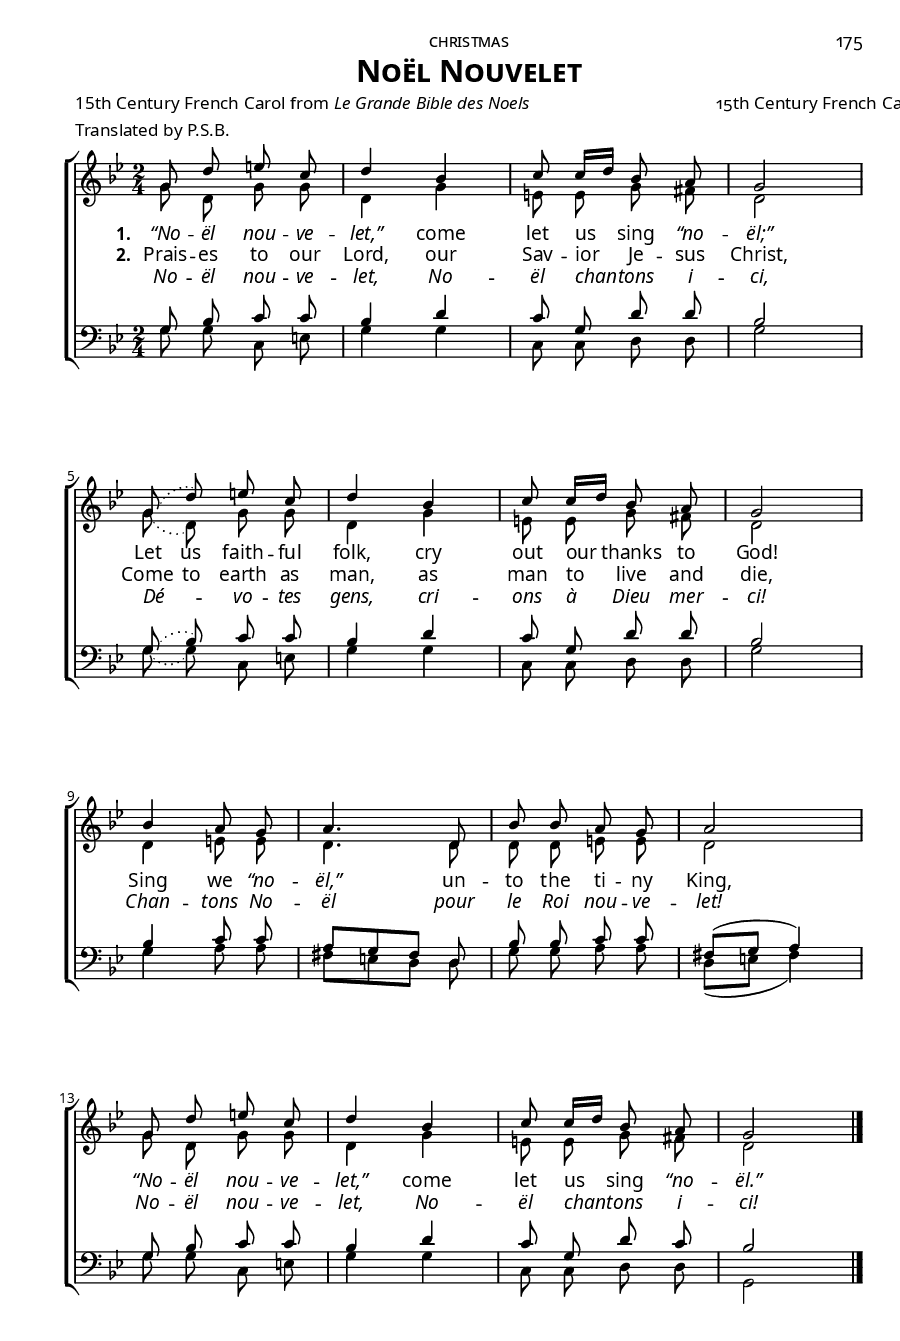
\version "2.14.2"
\include "util.ly"
\header {
  title = \markup{\override #'(font-name . "Garamond Premier Pro Semibold"){ \abs-fontsize #15 \smallCapsOldStyle"Noël Nouvelet"}}
  poet = \markup\column {\concat{"15th Century French Carol from "\italic "Le Grande Bible des Noels"} "Translated by P.S.B."}
  composer = \markup\oldStyleNum"15th Century French Carol"
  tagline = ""
}
\paper {
  %print-all-headers = ##t
  paper-height = 9\in
  paper-width = 6\in
  indent = 0\in
  %system-system-spacing = #'((basic-distance . 10) (padding . 0))
  %system-system-spacing =
  %  #'((basic-distance . 0)
  %     (minimum-distance . 0)
  %     (padding . -0.35)
  %     (stretchability . 100))
  ragged-last-bottom = ##f
  ragged-bottom = ##f
  two-sided = ##t
  inner-margin = 0.5\in
  outer-margin = 0.25\in
  top-margin = 0.25\in
  bottom-margin = 0.25\in
  first-page-number = #175
  print-first-page-number = ##t
  headerLine = \markup{\override #'(font-name . "Garamond Premier Pro") \smallCapsOldStyle"christmas"}
  oddHeaderMarkup = \markup\fill-line{
     \override #'(font-name . "Garamond Premier Pro")\abs-fontsize #8.5
     \combine 
        \fill-line{"" \on-the-fly #print-page-number-check-first
        \oldStylePageNum""
        }
        \fill-line{\headerLine}
  }
  evenHeaderMarkup = \markup {
     \override #'(font-name . "Garamond Premier Pro")\abs-fontsize #8.5
     \combine
        \on-the-fly #print-page-number-check-first
        \oldStylePageNum""
        \fill-line{\headerLine}
  }
}
#(set-global-staff-size 15) \paper{ #(define fonts (make-pango-font-tree "GoudyOlSt BT" "Garamond Premier Pro" "Garamond Premier Pro" (/ 15 20))) }
global = {
  \key bes \major
  \time 2/4
  \autoBeamOff
}

sopMusic = \relative c'' {
  g8 d' e c |
  d4 bes |
  c8 c16[ d] bes8 a |
  g2 | \break
  
  \slurDotted
  g8( d') e c |
  \slurSolid
  d4 bes |
  c8 c16[ d] bes8 a |
  g2 | \break
  
  bes4 a8 g |
  a4. d,8 |
  bes' bes a g |
  a2 | \break
  
  g8 d' e c |
  d4 bes |
  c8 c16[ d] bes8 a |
  g2 \bar "|."
}
sopWords = \lyricmode {
  
}

altoMusic = \relative c' {
  g'8 d g g |
  d4 g |
  e8 e g fis |
  d2 |
  
  \slurDotted
  g8( d) g g |
  \slurSolid
  d4 g |
  e8 e g fis |
  d2 |
  
  d4 e8 e |
  d4. d8 |
  d d e e |
  d2 |
  
  g8 d g g |
  d4 g |
  e8 e g fis |
  d2 \bar "|."
}
altoWords = \lyricmode {
  \dropLyricsV
  \set stanza = #"1. "
  \markup\italic “No -- \markup\italic ël \markup\italic nou -- \markup\italic ve -- \markup\italic let,”
  come let us sing \markup\italic “no -- \markup\italic ël;”
  \set ignoreMelismata = ##t
  Let us faith -- ful folk,
  \unset ignoreMelismata
  cry out our thanks to God!
  
  Sing we \markup\italic “no -- \markup\italic ël,”
  un -- to the ti -- ny King,
  \markup\italic “No -- \markup\italic ël \markup\italic nou -- \markup\italic ve -- \markup\italic let,”
  come let us sing \markup\italic “no -- \markup\italic ël.”
}
altoWordsII = \lyricmode {
  \dropLyricsV
  \set stanza = #"2. "
  Prais -- es to our Lord, our Sav -- ior Je -- sus Christ,
  \set ignoreMelismata = ##t
  Come to earth as man, 
  \unset ignoreMelismata
  as man to live and die,
  
}
altoWordsIII = \lyricmode {
  \dropLyricsV
  \markup\italic No -- \markup\italic ël \markup\italic nou -- \markup\italic ve -- \markup\italic let, \markup\italic No -- \markup\italic ël \markup\italic chan -- \markup\italic tons \markup\italic i -- \markup\italic ci,
  \markup\italic Dé -- \markup\italic vo -- \markup\italic tes \markup\italic gens, \markup\italic cri -- \markup\italic ons \markup\italic à \markup\italic Dieu \markup\italic mer -- \markup\italic ci!
  
  \markup\italic Chan -- \markup\italic tons \markup\italic No -- \markup\italic ël \markup\italic pour \markup\italic le \markup\italic Roi \markup\italic nou -- \markup\italic ve -- \markup\italic let!
  \markup\italic No -- \markup\italic ël \markup\italic nou -- \markup\italic ve -- \markup\italic let, \markup\italic No -- \markup\italic ël \markup\italic chan -- \markup\italic tons \markup\italic i -- \markup\italic ci!
}
altoWordsIV = \lyricmode {
}

tenorMusic = \relative c' {
  g8 bes c c |
  bes4 d |
  c8 g d' d |
  bes2 |
  
  \slurDotted
  g8( bes) c c |
  \slurSolid
  bes4 d |
  c8 g d' d |
  bes2 |
  
  bes4 c8 c |
  a[ g fis] d |
  bes' bes c c |
  fis,([ g] a4) |
  
  g8 bes c c |
  bes4 d |
  c8 g d' c |
  bes2 \bar "|."
}
tenorWords = \lyricmode {

}

bassMusic = \relative c' {
  g8 g c, e |
  g4 g |
  c,8 c d d |
  g2 |
  
  \slurDotted
  g8( g) c,8 e |
  \slurSolid
  g4 g |
  c,8 c d d |
  g2 |
  
  g4 a8 a |
  fis8[ e d] d8 |
  g g a a |
  d,([ e] fis4) |
  
  g8 g c, e |
  g4 g |
  c,8 c d d |
  g,2 \bar "|."
}
bassWords = \lyricmode {

}

\score {
  <<
   \new ChoirStaff <<
    \new Staff = women <<
      \new Voice = "sopranos" { \voiceOne << \global \sopMusic >> }
      \new Voice = "altos" { \voiceTwo << \global \altoMusic >> }
    >>
    \new Lyrics \with { alignAboveContext = #"women" \override VerticalAxisGroup #'nonstaff-relatedstaff-spacing = #'((basic-distance . 1))} \lyricsto "sopranos" \sopWords
    \new Lyrics = "altosIV"  \with { alignBelowContext = #"women" } \lyricsto "sopranos" \altoWordsIV
    \new Lyrics = "altosIII"  \with { alignBelowContext = #"women" } \lyricsto "sopranos" \altoWordsIII
    \new Lyrics = "altosII"  \with { alignBelowContext = #"women" } \lyricsto "sopranos" \altoWordsII
    \new Lyrics = "altos"  \with { alignBelowContext = #"women" \override VerticalAxisGroup #'nonstaff-relatedstaff-spacing = #'((basic-distance . 1)) } \lyricsto "sopranos" \altoWords
   \new Staff = men <<
      \clef bass
      \new Voice = "tenors" { \voiceOne << \global \tenorMusic >> }
      \new Voice = "basses" { \voiceTwo << \global \bassMusic >> }
    >>
    \new Lyrics \with { alignAboveContext = #"men" \override VerticalAxisGroup #'nonstaff-relatedstaff-spacing = #'((basic-distance . 1)) } \lyricsto "tenors" \tenorWords
    \new Lyrics \with { alignBelowContext = #"men" \override VerticalAxisGroup #'nonstaff-relatedstaff-spacing = #'((basic-distance . 1)) } \lyricsto "basses" \bassWords
  >>
%    \new PianoStaff << \new Staff { \new Voice { \pianoRH } } \new Staff { \clef "bass" \pianoLH } >>
  >>
  \layout {
    \context {
      \Score
      %\override SpacingSpanner #'base-shortest-duration = #(ly:make-moment 1 8)
      %\override SpacingSpanner #'common-shortest-duration = #(ly:make-moment 1 4)
    }
    \context {
      % Remove all empty staves
      % \Staff \RemoveEmptyStaves \override VerticalAxisGroup #'remove-first = ##t
    }
  }
}
